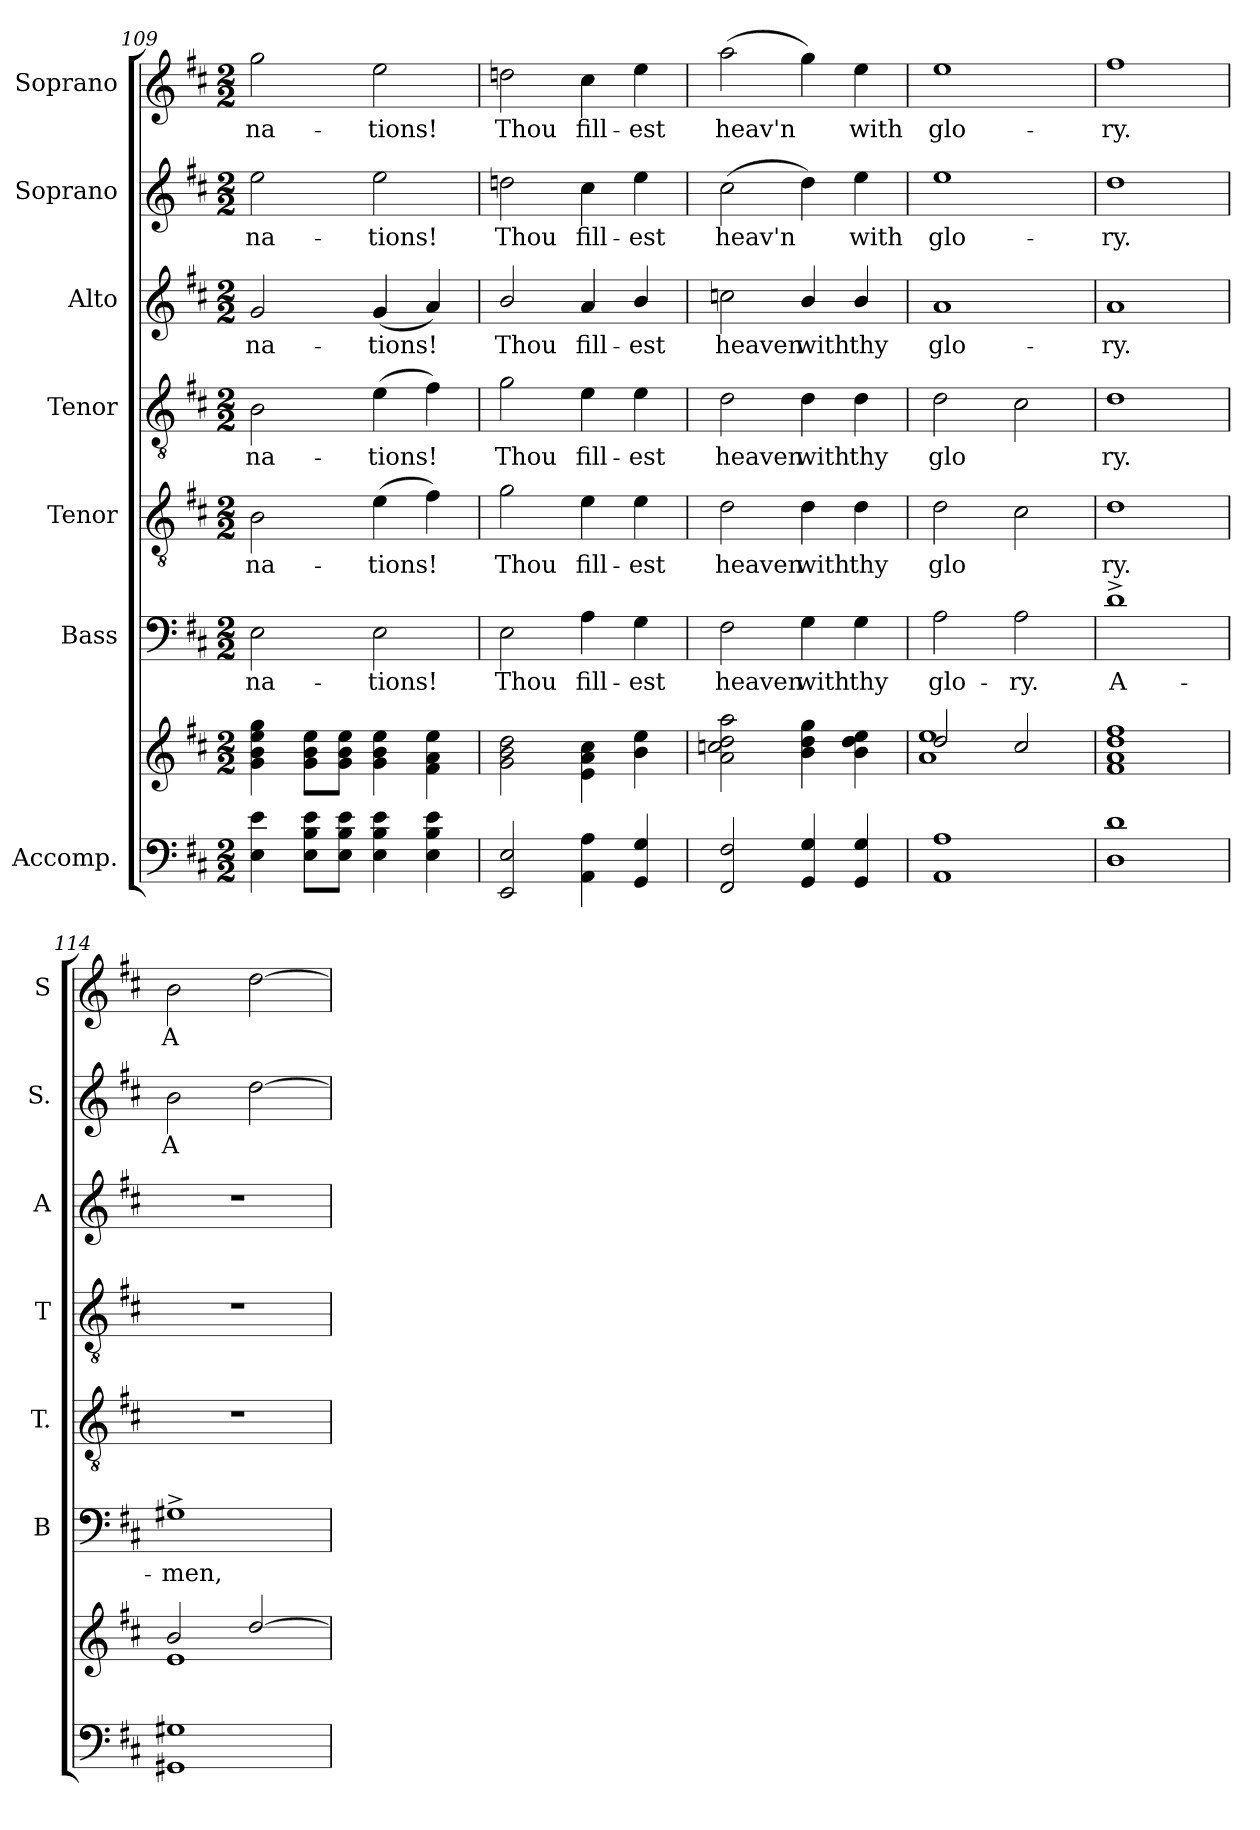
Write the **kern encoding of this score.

**kern	**kern	**kern	**text	**kern	**text	**kern	**text	**kern	**text	**kern	**text	**kern	**text
*part7	*part7	*part6	*part6	*part5	*part5	*part4	*part4	*part3	*part3	*part2	*part2	*part1	*part1
*staff8	*staff7	*staff6	*staff6	*staff5	*staff5	*staff4	*staff4	*staff3	*staff3	*staff2	*staff2	*staff1	*staff1
*I"Accomp.	*	*I"Bass	*	*I"Tenor	*	*I"Tenor	*	*I"Alto	*	*I"Soprano	*	*I"Soprano	*
*	*	*I'B	*	*I'T.	*	*I'T	*	*I'A	*	*I'S.	*	*I'S	*
!!LO:PB:g=z
*clefF4	*clefG2	*clefF4	*	*clefGv2	*	*clefGv2	*	*clefG2	*	*clefG2	*	*clefG2	*
*k[f#c#]	*k[f#c#]	*k[f#c#]	*	*k[f#c#]	*	*k[f#c#]	*	*k[f#c#]	*	*k[f#c#]	*	*k[f#c#]	*
*D:	*D:	*D:	*	*D:	*	*D:	*	*D:	*	*D:	*	*D:	*
*M2/2	*M2/2	*M2/2	*	*M2/2	*	*M2/2	*	*M2/2	*	*M2/2	*	*M2/2	*
=109	=109	=109	=109	=109	=109	=109	=109	=109	=109	=109	=109	=109	=109
*	*^	*	*	*	*	*	*	*	*	*	*	*	*
!	!	!	!	!LO:LY:b	!	!LO:LY:b	!	!LO:LY:b	!	!LO:LY:b	!	!LO:LY:b	!	!LO:LY:b
4E\ 4e\	1ryy	4g\ 4b\ 4ee\ 4gg\	2E\	na-	2B\	na-	2B\	na-	2g/	na-	2ee\	na-	2gg\	na-
8E\ 8B\ 8e\L	.	8g\ 8b\ 8ee\L	.	.	.	.	.	.	.	.	.	.	.	.
8E\ 8B\ 8e\J	.	8g\ 8b\ 8ee\J	.	.	.	.	.	.	.	.	.	.	.	.
!	!	!	!	!LO:LY:b	!	!LO:LY:b	!	!LO:LY:b	!	!LO:LY:b	!	!LO:LY:b	!	!LO:LY:b
4E\ 4B\ 4e\	.	4g\ 4b\ 4ee\	2E\	-tions!	(>4e\	-tions!	(>4e\	-tions!	(<4g/	-tions!	2ee\	-tions!	2ee\	-tions!
4E\ 4B\ 4e\	.	4f#\ 4a\ 4ee\	.	.	4f#\)	.	4f#\)	.	4a/)	.	.	.	.	.
=110	=110	=110	=110	=110	=110	=110	=110	=110	=110	=110	=110	=110	=110	=110
!	!	!	!	!LO:LY:b	!	!LO:LY:b	!	!LO:LY:b	!	!LO:LY:b	!	!LO:LY:b	!	!LO:LY:b
2EE/ 2E/	1ryy	2g\ 2b\ 2dd\	2E\	Thou	2g\	Thou	2g\	Thou	2b/	Thou	2ddni\	Thou	2ddni\	Thou
!	!	!	!	!LO:LY:b	!	!LO:LY:b	!	!LO:LY:b	!	!LO:LY:b	!	!LO:LY:b	!	!LO:LY:b
4AA\ 4A\	.	4e\ 4a\ 4cc#\	4A\	fill-	4e\	fill-	4e\	fill-	4a/	fill-	4cc#\	fill-	4cc#\	fill-
!	!	!	!	!LO:LY:b	!	!LO:LY:b	!	!LO:LY:b	!	!LO:LY:b	!	!LO:LY:b	!	!LO:LY:b
4GG/ 4G/	.	4b\ 4ee\	4G\	-est	4e\	-est	4e\	-est	4b/	-est	4ee\	-est	4ee\	-est
=111	=111	=111	=111	=111	=111	=111	=111	=111	=111	=111	=111	=111	=111	=111
!	!	!	!	!LO:LY:b	!	!LO:LY:b	!	!LO:LY:b	!	!LO:LY:b	!	!LO:LY:b	!	!LO:LY:b
2FF#/ 2F#/	1ryy	2a\ 2ccn\ 2dd\ 2aa\	2F#\	heaven	2d\	heaven	2d\	heaven	2ccn\	heaven	(>2cc#\	heav'n	(>2aa\	heav'n
!	!	!	!	!LO:LY:b	!	!LO:LY:b	!	!LO:LY:b	!	!LO:LY:b	!	!	!	!
4GG/ 4G/	.	4b\ 4dd\ 4gg\	4G\	with	4d\	with	4d\	with	4b/	with	4dd\)	.	4gg\)	.
!	!	!	!	!LO:LY:b	!	!LO:LY:b	!	!LO:LY:b	!	!LO:LY:b	!	!LO:LY:b	!	!LO:LY:b
4GG/ 4G/	.	4b\ 4dd\ 4ee\	4G\	thy	4d\	thy	4d\	thy	4b/	thy	4ee\	with	4ee\	with
=112	=112	=112	=112	=112	=112	=112	=112	=112	=112	=112	=112	=112	=112	=112
!	!	!	!	!LO:LY:b	!	!LO:LY:b	!	!LO:LY:b	!	!LO:LY:b	!	!LO:LY:b	!	!LO:LY:b
1AA 1A	2dd/	1a 1ee	2A\	glo-	2d\	glo­	2d\	glo­	1a	glo-	1ee	glo-	1ee	glo-
!	!	!	!	!LO:LY:b	!	!	!	!	!	!	!	!	!	!
.	2cc#i/	.	2A\	-ry.	2c#\	.	2c#\	.	.	.	.	.	.	.
=113	=113	=113	=113	=113	=113	=113	=113	=113	=113	=113	=113	=113	=113	=113
!	!	!	!	!LO:LY:b	!	!LO:LY:b	!	!LO:LY:b	!	!LO:LY:b	!	!LO:LY:b	!	!LO:LY:b
1D 1d	1ryy	1f# 1a 1dd 1ff#	1d^	A-	1d	ry.	1d	ry.	1a	-ry.	1dd	-ry.	1ff#	-ry.
=114	=114	=114	=114	=114	=114	=114	=114	=114	=114	=114	=114	=114	=114	=114
!	!	!	!	!LO:LY:b	!	!	!	!	!	!	!	!LO:LY:b	!	!LO:LY:b
1GG#X 1G#X	2b/	1e	1G#X^	-men,	1r	.	1r	.	1r	.	2b\	A­	2b\	A­
.	[2dd/	.	.	.	.	.	.	.	.	.	[2dd\	.	[2dd\	.
*	*v	*v	*	*	*	*	*	*	*	*	*	*	*	*
=	=	=	=	=	=	=	=	=	=	=	=	=	=
*-	*-	*-	*-	*-	*-	*-	*-	*-	*-	*-	*-	*-	*-
